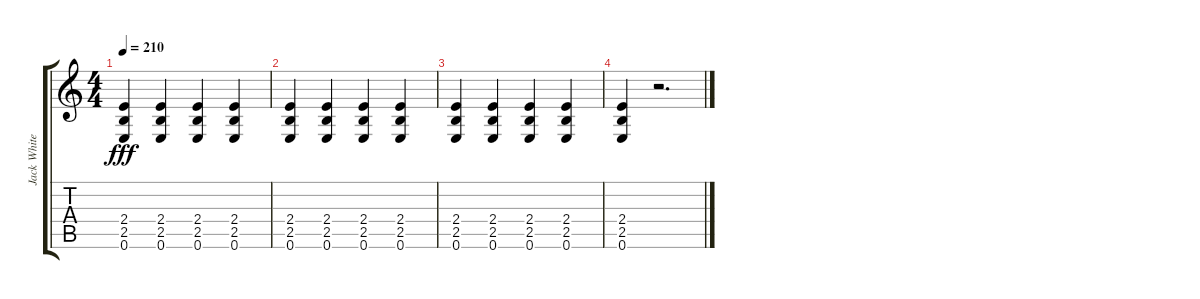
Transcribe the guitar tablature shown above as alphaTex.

\track ("Jack White (Guitar)" "Jack White") {instrument overdrivenguitar}
\staff {score tabs}
\tuning (E4 B3 G3 D3 A2 E2) {hide}
\ts (4 4)
\tempo 210
\clef g2
\ks c
(2.4 2.5 0.6).4{dy fff} (2.4 2.5 0.6).4 (2.4 2.5 0.6).4 (2.4 2.5 0.6).4 |
(2.4 2.5 0.6).4 (2.4 2.5 0.6).4 (2.4 2.5 0.6).4 (2.4 2.5 0.6).4 |
(2.4 2.5 0.6).4 (2.4 2.5 0.6).4 (2.4 2.5 0.6).4 (2.4 2.5 0.6).4 |
(2.4 2.5 0.6).4 r.2{d}
